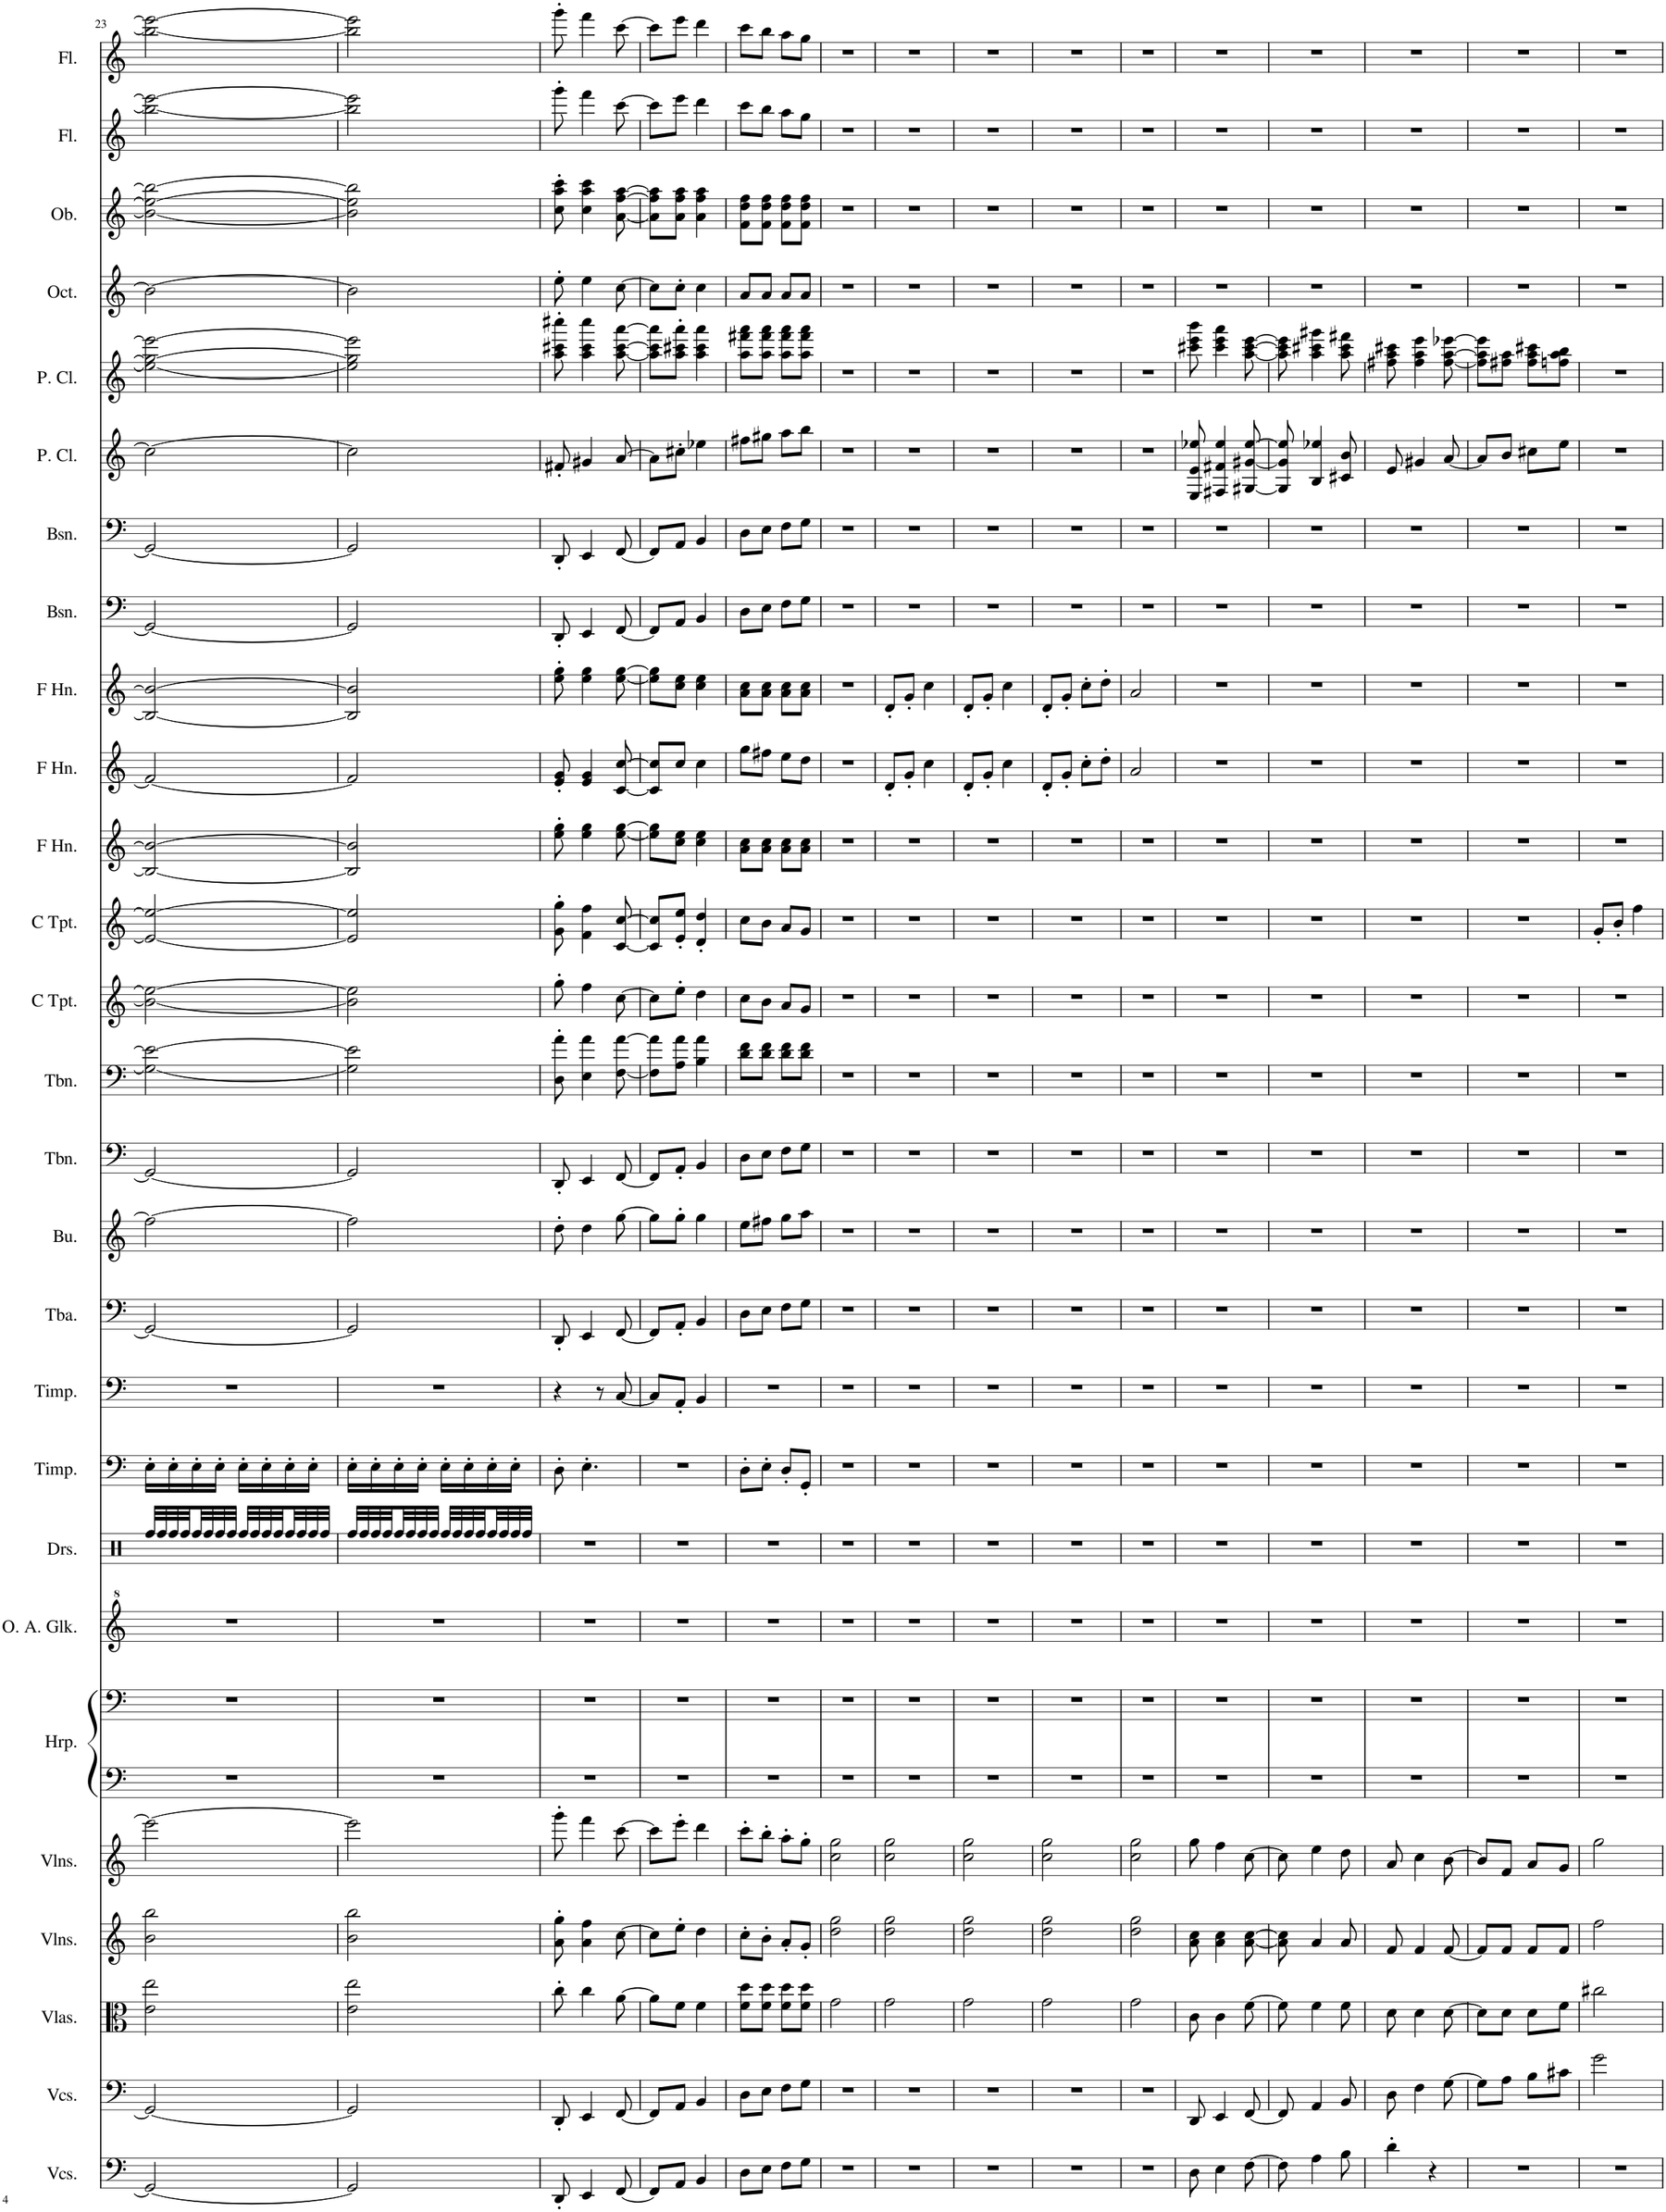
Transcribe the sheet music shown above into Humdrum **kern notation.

**kern	**kern	**kern	**kern	**kern	**kern	**kern	**kern	**kern	**kern	**kern	**kern	**kern	**kern	**kern	**kern	**kern	**kern	**kern	**kern	**kern	**kern	**kern	**kern	**kern	**kern	**kern	**kern
*part27	*part26	*part25	*part24	*part23	*part22	*part22	*part21	*part20	*part19	*part18	*part17	*part16	*part15	*part14	*part13	*part12	*part11	*part10	*part9	*part8	*part7	*part6	*part5	*part4	*part3	*part2	*part1
*staff28	*staff27	*staff26	*staff25	*staff24	*staff23	*staff22	*staff21	*staff20	*staff19	*staff18	*staff17	*staff16	*staff15	*staff14	*staff13	*staff12	*staff11	*staff10	*staff9	*staff8	*staff7	*staff6	*staff5	*staff4	*staff3	*staff2	*staff1
*I"Violoncellos, Doublebasses	*I"Violoncellos, Cellos	*I"Violas, Violas	*I"Violins, 2nd Violins	*I"Violins, 1st Violins	*I"Harp, Harp 1	*	*I"Orff Alto Glockenspiel, Glockenspiel	*I"Drumset, Percussion (General MIDI Map)	*I"Timpani, Timpani II	*I"Timpani, Timpani I	*I"Tuba, Bass Tuba	*I"Bugle, Tenor Tuba in Bb	*I"Trombone, Bass Trombone	*I"Trombone, Tenor Trombone	*I"C Trumpet, Trumpets III IV	*I"C Trumpet, Trumpets I II	*I"Horn in F, Horns in F  V  VI	*I"Horn in F, Horns in F III IV	*I"Horn in F, Horns in F  I  II	*I"Bassoon, DoubleBassoon	*I"Bassoon, Bassoons	*I"Piccolo Clarinet, BassClarinets in Bb	*I"Piccolo Clarinet, Clarinets in Bb	*I"Octavin, English Horn	*I"Oboe, Oboe	*I"Flute, Flutes	*I"Flute, Piccolos
*I'Vcs.	*I'Vcs.	*I'Vlas.	*I'Vlns.	*I'Vlns.	*I'Hrp.	*	*I'O. A. Glk.	*I'Drs.	*I'Timp.	*I'Timp.	*I'Tba.	*I'Bu.	*I'Tbn.	*I'Tbn.	*I'C Tpt.	*I'C Tpt.	*I'F Hn.	*I'F Hn.	*I'F Hn.	*I'Bsn.	*I'Bsn.	*I'P. Cl.	*I'P. Cl.	*I'Oct.	*I'Ob.	*I'Fl.	*I'Fl.
!!LO:PB:g=z
*clefF4	*clefF4	*clefC3	*clefG2	*clefG2	*clefF4	*clefF4	*clefG^2	*clefX	*clefF4	*clefF4	*clefF4	*clefG2	*clefF4	*clefF4	*clefG2	*clefG2	*clefG2	*clefG2	*clefG2	*clefF4	*clefF4	*clefG2	*clefG2	*clefG2	*clefG2	*clefG2	*clefG2
*	*	*	*	*	*	*	*	*	*	*	*	*	*	*	*	*	*Trd4c7	*Trd4c7	*Trd4c7	*	*	*Trd-5c-8	*Trd-5c-8	*Trd4c7	*	*	*
*k[]	*k[]	*k[]	*k[]	*k[]	*k[]	*k[]	*k[]	*k[]	*k[]	*k[]	*k[]	*k[]	*k[]	*k[]	*k[]	*k[]	*k[]	*k[]	*k[]	*k[]	*k[]	*k[]	*k[]	*k[]	*k[]	*k[]	*k[]
*M2/4	*M2/4	*M2/4	*M2/4	*M2/4	*M2/4	*M2/4	*M2/4	*M2/4	*M2/4	*M2/4	*M2/4	*M2/4	*M2/4	*M2/4	*M2/4	*M2/4	*M2/4	*M2/4	*M2/4	*M2/4	*M2/4	*M2/4	*M2/4	*M2/4	*M2/4	*M2/4	*M2/4
=23	=23	=23	=23	=23	=23	=23	=23	=23	=23	=23	=23	=23	=23	=23	=23	=23	=23	=23	=23	=23	=23	=23	=23	=23	=23	=23	=23
2GG#/_	2GG#/_	2e\ 2ee\	2b\ 2bb\	2eee\_	2r	2r	2r	32Rff/LLL	16E'\LL	2r	2GG#/_	2ff#\_	2GG#/_	2G#\_ 2e\_	2b\_ 2ee\_	2e/_ 2ee/_	2B/_ 2b/_	2f#/_	2B/_ 2b/_	2GG#/_	2GG#/_	2cc\_	2ee-\_ 2gg#\_ 2eee-\_	2b\_	2b\_ 2ee\_ 2bb\_	2bb\_ 2eee\_	2bb\_ 2eee\_
.	.	.	.	.	.	.	.	32Rff/	.	.	.	.	.	.	.	.	.	.	.	.	.	.	.	.	.	.	.
.	.	.	.	.	.	.	.	32Rff/	16E'\	.	.	.	.	.	.	.	.	.	.	.	.	.	.	.	.	.	.
.	.	.	.	.	.	.	.	32Rff/	.	.	.	.	.	.	.	.	.	.	.	.	.	.	.	.	.	.	.
.	.	.	.	.	.	.	.	32Rff/	16E'\	.	.	.	.	.	.	.	.	.	.	.	.	.	.	.	.	.	.
.	.	.	.	.	.	.	.	32Rff/	.	.	.	.	.	.	.	.	.	.	.	.	.	.	.	.	.	.	.
.	.	.	.	.	.	.	.	32Rff/	16E'\JJ	.	.	.	.	.	.	.	.	.	.	.	.	.	.	.	.	.	.
.	.	.	.	.	.	.	.	32Rff/JJJ	.	.	.	.	.	.	.	.	.	.	.	.	.	.	.	.	.	.	.
.	.	.	.	.	.	.	.	32Rff/LLL	16E'\LL	.	.	.	.	.	.	.	.	.	.	.	.	.	.	.	.	.	.
.	.	.	.	.	.	.	.	32Rff/	.	.	.	.	.	.	.	.	.	.	.	.	.	.	.	.	.	.	.
.	.	.	.	.	.	.	.	32Rff/	16E'\	.	.	.	.	.	.	.	.	.	.	.	.	.	.	.	.	.	.
.	.	.	.	.	.	.	.	32Rff/	.	.	.	.	.	.	.	.	.	.	.	.	.	.	.	.	.	.	.
.	.	.	.	.	.	.	.	32Rff/	16E'\	.	.	.	.	.	.	.	.	.	.	.	.	.	.	.	.	.	.
.	.	.	.	.	.	.	.	32Rff/	.	.	.	.	.	.	.	.	.	.	.	.	.	.	.	.	.	.	.
.	.	.	.	.	.	.	.	32Rff/	16E'\JJ	.	.	.	.	.	.	.	.	.	.	.	.	.	.	.	.	.	.
.	.	.	.	.	.	.	.	32Rff/JJJ	.	.	.	.	.	.	.	.	.	.	.	.	.	.	.	.	.	.	.
=24	=24	=24	=24	=24	=24	=24	=24	=24	=24	=24	=24	=24	=24	=24	=24	=24	=24	=24	=24	=24	=24	=24	=24	=24	=24	=24	=24
2GG#/]	2GG#/]	2e\ 2ee\	2b\ 2bb\	2eee\]	2r	2r	2r	32Rff/LLL	16E'\LL	2r	2GG#/]	2ff#\]	2GG#/]	2G#\] 2e\]	2b\] 2ee\]	2e/] 2ee/]	2B/] 2b/]	2f#/]	2B/] 2b/]	2GG#/]	2GG#/]	2cc\]	2ee-\] 2gg#\] 2eee-\]	2b\]	2b\] 2ee\] 2bb\]	2bb\] 2eee\]	2bb\] 2eee\]
.	.	.	.	.	.	.	.	32Rff/	.	.	.	.	.	.	.	.	.	.	.	.	.	.	.	.	.	.	.
.	.	.	.	.	.	.	.	32Rff/	16E'\	.	.	.	.	.	.	.	.	.	.	.	.	.	.	.	.	.	.
.	.	.	.	.	.	.	.	32Rff/	.	.	.	.	.	.	.	.	.	.	.	.	.	.	.	.	.	.	.
.	.	.	.	.	.	.	.	32Rff/	16E'\	.	.	.	.	.	.	.	.	.	.	.	.	.	.	.	.	.	.
.	.	.	.	.	.	.	.	32Rff/	.	.	.	.	.	.	.	.	.	.	.	.	.	.	.	.	.	.	.
.	.	.	.	.	.	.	.	32Rff/	16E'\JJ	.	.	.	.	.	.	.	.	.	.	.	.	.	.	.	.	.	.
.	.	.	.	.	.	.	.	32Rff/JJJ	.	.	.	.	.	.	.	.	.	.	.	.	.	.	.	.	.	.	.
.	.	.	.	.	.	.	.	32Rff/LLL	16E'\LL	.	.	.	.	.	.	.	.	.	.	.	.	.	.	.	.	.	.
.	.	.	.	.	.	.	.	32Rff/	.	.	.	.	.	.	.	.	.	.	.	.	.	.	.	.	.	.	.
.	.	.	.	.	.	.	.	32Rff/	16E'\	.	.	.	.	.	.	.	.	.	.	.	.	.	.	.	.	.	.
.	.	.	.	.	.	.	.	32Rff/	.	.	.	.	.	.	.	.	.	.	.	.	.	.	.	.	.	.	.
.	.	.	.	.	.	.	.	32Rff/	16E'\	.	.	.	.	.	.	.	.	.	.	.	.	.	.	.	.	.	.
.	.	.	.	.	.	.	.	32Rff/	.	.	.	.	.	.	.	.	.	.	.	.	.	.	.	.	.	.	.
.	.	.	.	.	.	.	.	32Rff/	16E'\JJ	.	.	.	.	.	.	.	.	.	.	.	.	.	.	.	.	.	.
.	.	.	.	.	.	.	.	32Rff/JJJ	.	.	.	.	.	.	.	.	.	.	.	.	.	.	.	.	.	.	.
=25	=25	=25	=25	=25	=25	=25	=25	=25	=25	=25	=25	=25	=25	=25	=25	=25	=25	=25	=25	=25	=25	=25	=25	=25	=25	=25	=25
8DD'/	8DD'/	8cc'\	8a\' 8gg\'	8ggg'\	2r	2r	2r	2r	8D'\	4r	8DD'/	8dd'\	8DD'/	8D\' 8a\'	8gg'\	8g\' 8gg\'	8ee\' 8gg\'	8e/' 8g/'	8ee\' 8gg\'	8DD'/	8DD'/	8f#X'/	8aa\' 8ccc#X\' 8cccc#X\'	8ee'\	8cc\' 8aa\' 8ccc\'	8ggg'\	8ggg'\
4EE/	4EE/	4cc\	4a\ 4ff\	4fff\	.	.	.	.	4.E'\	.	4EE/	4dd\	4EE/	4E\ 4a\	4ff\	4f\ 4ff\	4ee\ 4gg\	4e/ 4g/	4ee\ 4gg\	4EE/	4EE/	4g#X/	4aa\ 4ccc#\ 4cccc#\	4ee\	4cc\ 4aa\ 4ccc\	4fff\	4fff\
.	.	.	.	.	.	.	.	.	.	8r	.	.	.	.	.	.	.	.	.	.	.	.	.	.	.	.	.
[8FF/	[8FF/	[8a\	[8cc\	[8ccc\	.	.	.	.	.	[8C/	[8FF/	[8gg\	[8FF/	[8F\ [8a\	[8cc\	[8c/ [8cc/	[8ee\ [8gg\	[8c/ [8cc/	[8ee\ [8gg\	[8FF/	[8FF/	[8a/	[8aa\ [8ccc#\ [8aaa\	[8cc\	[8a\ [8ff\ [8aa\	[8ccc\	[8ccc\
=26	=26	=26	=26	=26	=26	=26	=26	=26	=26	=26	=26	=26	=26	=26	=26	=26	=26	=26	=26	=26	=26	=26	=26	=26	=26	=26	=26
8FF/L]	8FF/L]	8a\L]	8cc\L]	8ccc\L]	2r	2r	2r	2r	2r	8C/L]	8FF/L]	8gg\L]	8FF/L]	8F\] 8a\]L	8cc\L]	8c/] 8cc/]L	8ee\] 8gg\]L	8c/] 8cc/]L	8ee\] 8gg\]L	8FF/L]	8FF/L]	8a\L]	8aa\] 8ccc#\] 8aaa\]L	8cc\L]	8a\] 8ff\] 8aa\]L	8ccc\L]	8ccc\L]
8AA/J	8AA/J	8f\J	8ee'\J	8eee'\J	.	.	.	.	.	8AA'/J	8AA'/J	8gg'\J	8AA'/J	8A\ 8a\J	8ee'\J	8e/' 8ee/'J	8cc\ 8ee\J	8cc/J	8cc\ 8ee\J	8AA/J	8AA/J	8cc#X'\J	8aa\' 8ccc#X\' 8aaa\'J	8cc'\J	8a\ 8ff\ 8aa\J	8eee\J	8eee\J
4BB/	4BB/	4f\	4dd\	4ddd\	.	.	.	.	.	4BB/	4BB/	4gg\	4BB/	4B\ 4a\	4dd\	4d/' 4dd/'	4cc\ 4ee\	4cc\	4cc\ 4ee\	4BB/	4BB/	4ee-X\	4aa\ 4ccc#\ 4aaa\	4cc\	4a\ 4ff\ 4aa\	4ddd\	4ddd\
=27	=27	=27	=27	=27	=27	=27	=27	=27	=27	=27	=27	=27	=27	=27	=27	=27	=27	=27	=27	=27	=27	=27	=27	=27	=27	=27	=27
8D\L	8D\L	8f\ 8dd\L	8cc'\L	8ccc'\L	2r	2r	2r	2r	8D'\L	2r	8D\L	8ee\L	8D\L	8d\ 8f\L	8cc\L	8cc\L	8a\ 8cc\L	8gg\L	8a\ 8cc\L	8D\L	8D\L	8ff#X\L	8aa\ 8fff#X\ 8aaa\L	8a/L	8f\ 8dd\ 8ff\L	8ccc\L	8ccc\L
8E\J	8E\J	8f\ 8dd\J	8b'\J	8bb'\J	.	.	.	.	8E'\J	.	8E\J	8ff#X\J	8E\J	8d\ 8f\J	8b\J	8b\J	8a\ 8cc\J	8ff#X\J	8a\ 8cc\J	8E\J	8E\J	8gg#X\J	8aa\ 8fff#\ 8aaa\J	8a/J	8f\ 8dd\ 8ff\J	8bb\J	8bb\J
8F\L	8F\L	8f\ 8dd\L	8a'/L	8aa'\L	.	.	.	.	8D'/L	.	8F\L	8gg\L	8F\L	8d\ 8f\L	8a/L	8a/L	8a\ 8cc\L	8ee\L	8a\ 8cc\L	8F\L	8F\L	8aa\L	8aa\ 8fff#\ 8aaa\L	8a/L	8f\ 8dd\ 8ff\L	8aa\L	8aa\L
8G\J	8G\J	8f\ 8dd\J	8g'/J	8gg'\J	.	.	.	.	8GG'/J	.	8G\J	8aa\J	8G\J	8d\ 8f\J	8g/J	8g/J	8a\ 8cc\J	8dd\J	8a\ 8cc\J	8G\J	8G\J	8bb\J	8aa\ 8fff#\ 8aaa\J	8a/J	8f\ 8dd\ 8ff\J	8gg\J	8gg\J
=28	=28	=28	=28	=28	=28	=28	=28	=28	=28	=28	=28	=28	=28	=28	=28	=28	=28	=28	=28	=28	=28	=28	=28	=28	=28	=28	=28
2r	2r	2g\	2dd\ 2gg\	2cc\ 2gg\	2r	2r	2r	2r	2r	2r	2r	2r	2r	2r	2r	2r	2r	2r	2r	2r	2r	2r	2r	2r	2r	2r	2r
=29	=29	=29	=29	=29	=29	=29	=29	=29	=29	=29	=29	=29	=29	=29	=29	=29	=29	=29	=29	=29	=29	=29	=29	=29	=29	=29	=29
2r	2r	2g\	2dd\ 2gg\	2cc\ 2gg\	2r	2r	2r	2r	2r	2r	2r	2r	2r	2r	2r	2r	2r	8d'/L	8d'/L	2r	2r	2r	2r	2r	2r	2r	2r
.	.	.	.	.	.	.	.	.	.	.	.	.	.	.	.	.	.	8g'/J	8g'/J	.	.	.	.	.	.	.	.
.	.	.	.	.	.	.	.	.	.	.	.	.	.	.	.	.	.	4cc\	4cc\	.	.	.	.	.	.	.	.
=30	=30	=30	=30	=30	=30	=30	=30	=30	=30	=30	=30	=30	=30	=30	=30	=30	=30	=30	=30	=30	=30	=30	=30	=30	=30	=30	=30
2r	2r	2g\	2dd\ 2gg\	2cc\ 2gg\	2r	2r	2r	2r	2r	2r	2r	2r	2r	2r	2r	2r	2r	8d'/L	8d'/L	2r	2r	2r	2r	2r	2r	2r	2r
.	.	.	.	.	.	.	.	.	.	.	.	.	.	.	.	.	.	8g'/J	8g'/J	.	.	.	.	.	.	.	.
.	.	.	.	.	.	.	.	.	.	.	.	.	.	.	.	.	.	4cc\	4cc\	.	.	.	.	.	.	.	.
=31	=31	=31	=31	=31	=31	=31	=31	=31	=31	=31	=31	=31	=31	=31	=31	=31	=31	=31	=31	=31	=31	=31	=31	=31	=31	=31	=31
2r	2r	2g\	2dd\ 2gg\	2cc\ 2gg\	2r	2r	2r	2r	2r	2r	2r	2r	2r	2r	2r	2r	2r	8d'/L	8d'/L	2r	2r	2r	2r	2r	2r	2r	2r
.	.	.	.	.	.	.	.	.	.	.	.	.	.	.	.	.	.	8g'/J	8g'/J	.	.	.	.	.	.	.	.
.	.	.	.	.	.	.	.	.	.	.	.	.	.	.	.	.	.	8cc'\L	8cc'\L	.	.	.	.	.	.	.	.
.	.	.	.	.	.	.	.	.	.	.	.	.	.	.	.	.	.	8dd'\J	8dd'\J	.	.	.	.	.	.	.	.
=32	=32	=32	=32	=32	=32	=32	=32	=32	=32	=32	=32	=32	=32	=32	=32	=32	=32	=32	=32	=32	=32	=32	=32	=32	=32	=32	=32
2r	2r	2g\	2dd\ 2gg\	2cc\ 2gg\	2r	2r	2r	2r	2r	2r	2r	2r	2r	2r	2r	2r	2r	2a/	2a/	2r	2r	2r	2r	2r	2r	2r	2r
=33	=33	=33	=33	=33	=33	=33	=33	=33	=33	=33	=33	=33	=33	=33	=33	=33	=33	=33	=33	=33	=33	=33	=33	=33	=33	=33	=33
8D\	8DD/	8c\	8a\ 8cc\	8gg\	2r	2r	2r	2r	2r	2r	2r	2r	2r	2r	2r	2r	2r	2r	2r	2r	2r	8E/ 8e/ 8ee-X/	8ccc#X\ 8eee\ 8bbb\	2r	2r	2r	2r
4E\	4EE/	4c\	4a\ 4cc\	4ff\	.	.	.	.	.	.	.	.	.	.	.	.	.	.	.	.	.	4F#X/ 4f#X/ 4ee-/	4ccc#\ 4eee\ 4aaa\	.	.	.	.
[8F\	[8FF/	[8f\	[8a\ [8cc\	[8cc\	.	.	.	.	.	.	.	.	.	.	.	.	.	.	.	.	.	[8G#X/ [8g#X/ [8ee-/	[8aa\ [8ccc#\ [8eee\	.	.	.	.
=34	=34	=34	=34	=34	=34	=34	=34	=34	=34	=34	=34	=34	=34	=34	=34	=34	=34	=34	=34	=34	=34	=34	=34	=34	=34	=34	=34
8F\]	8FF/]	8f\]	8a\] 8cc\]	8cc\]	2r	2r	2r	2r	2r	2r	2r	2r	2r	2r	2r	2r	2r	2r	2r	2r	2r	8G#/] 8g#/] 8ee-/]	8aa\] 8ccc#\] 8eee\]	2r	2r	2r	2r
4A\	4AA/	4f\	4a/	4ee\	.	.	.	.	.	.	.	.	.	.	.	.	.	.	.	.	.	4B/ 4ee-X/	4aa\ 4ccc#X\ 4ggg#X\	.	.	.	.
8B\	8BB/	8f\	8a/	8dd\	.	.	.	.	.	.	.	.	.	.	.	.	.	.	.	.	.	8c#X/ 8b/	8aa\ 8ccc#\ 8fff#X\	.	.	.	.
=35	=35	=35	=35	=35	=35	=35	=35	=35	=35	=35	=35	=35	=35	=35	=35	=35	=35	=35	=35	=35	=35	=35	=35	=35	=35	=35	=35
4d'\	8D\	8d\	8f/	8a/	2r	2r	2r	2r	2r	2r	2r	2r	2r	2r	2r	2r	2r	2r	2r	2r	2r	8e/	8ff#X\ 8aa\ 8ccc#X\	2r	2r	2r	2r
.	4F\	4d\	4f/	4cc\	.	.	.	.	.	.	.	.	.	.	.	.	.	.	.	.	.	4g#X/	4ff#\ 4aa\ 4eee\	.	.	.	.
4r	.	.	.	.	.	.	.	.	.	.	.	.	.	.	.	.	.	.	.	.	.	.	.	.	.	.	.
.	[8G\	[8d\	[8f/	[8b\	.	.	.	.	.	.	.	.	.	.	.	.	.	.	.	.	.	[8a/	[8ff#\ [8aa\ [8eee-X\	.	.	.	.
=36	=36	=36	=36	=36	=36	=36	=36	=36	=36	=36	=36	=36	=36	=36	=36	=36	=36	=36	=36	=36	=36	=36	=36	=36	=36	=36	=36
2r	8G\L]	8d\L]	8f/L]	8b/L]	2r	2r	2r	2r	2r	2r	2r	2r	2r	2r	2r	2r	2r	2r	2r	2r	2r	8a/L]	8ff#\] 8aa\] 8eee-\]L	2r	2r	2r	2r
.	8A\J	8d\J	8f/J	8f/J	.	.	.	.	.	.	.	.	.	.	.	.	.	.	.	.	.	8b/J	8ff#X\ 8aa\J	.	.	.	.
.	8B\L	8d\L	8f/L	8a/L	.	.	.	.	.	.	.	.	.	.	.	.	.	.	.	.	.	8cc#X\L	8ff#\ 8aa\ 8ccc#X\L	.	.	.	.
.	8c#X\J	8f\J	8f/J	8g/J	.	.	.	.	.	.	.	.	.	.	.	.	.	.	.	.	.	8ee\J	8ffn\ 8aa\ 8bb\J	.	.	.	.
=37	=37	=37	=37	=37	=37	=37	=37	=37	=37	=37	=37	=37	=37	=37	=37	=37	=37	=37	=37	=37	=37	=37	=37	=37	=37	=37	=37
2r	2g\	2cc#X\	2ff\	2gg\	2r	2r	2r	2r	2r	2r	2r	2r	2r	2r	2r	8g'/L	2r	2r	2r	2r	2r	2r	2r	2r	2r	2r	2r
.	.	.	.	.	.	.	.	.	.	.	.	.	.	.	.	8b'/J	.	.	.	.	.	.	.	.	.	.	.
.	.	.	.	.	.	.	.	.	.	.	.	.	.	.	.	4ff\	.	.	.	.	.	.	.	.	.	.	.
=	=	=	=	=	=	=	=	=	=	=	=	=	=	=	=	=	=	=	=	=	=	=	=	=	=	=	=
*-	*-	*-	*-	*-	*-	*-	*-	*-	*-	*-	*-	*-	*-	*-	*-	*-	*-	*-	*-	*-	*-	*-	*-	*-	*-	*-	*-
